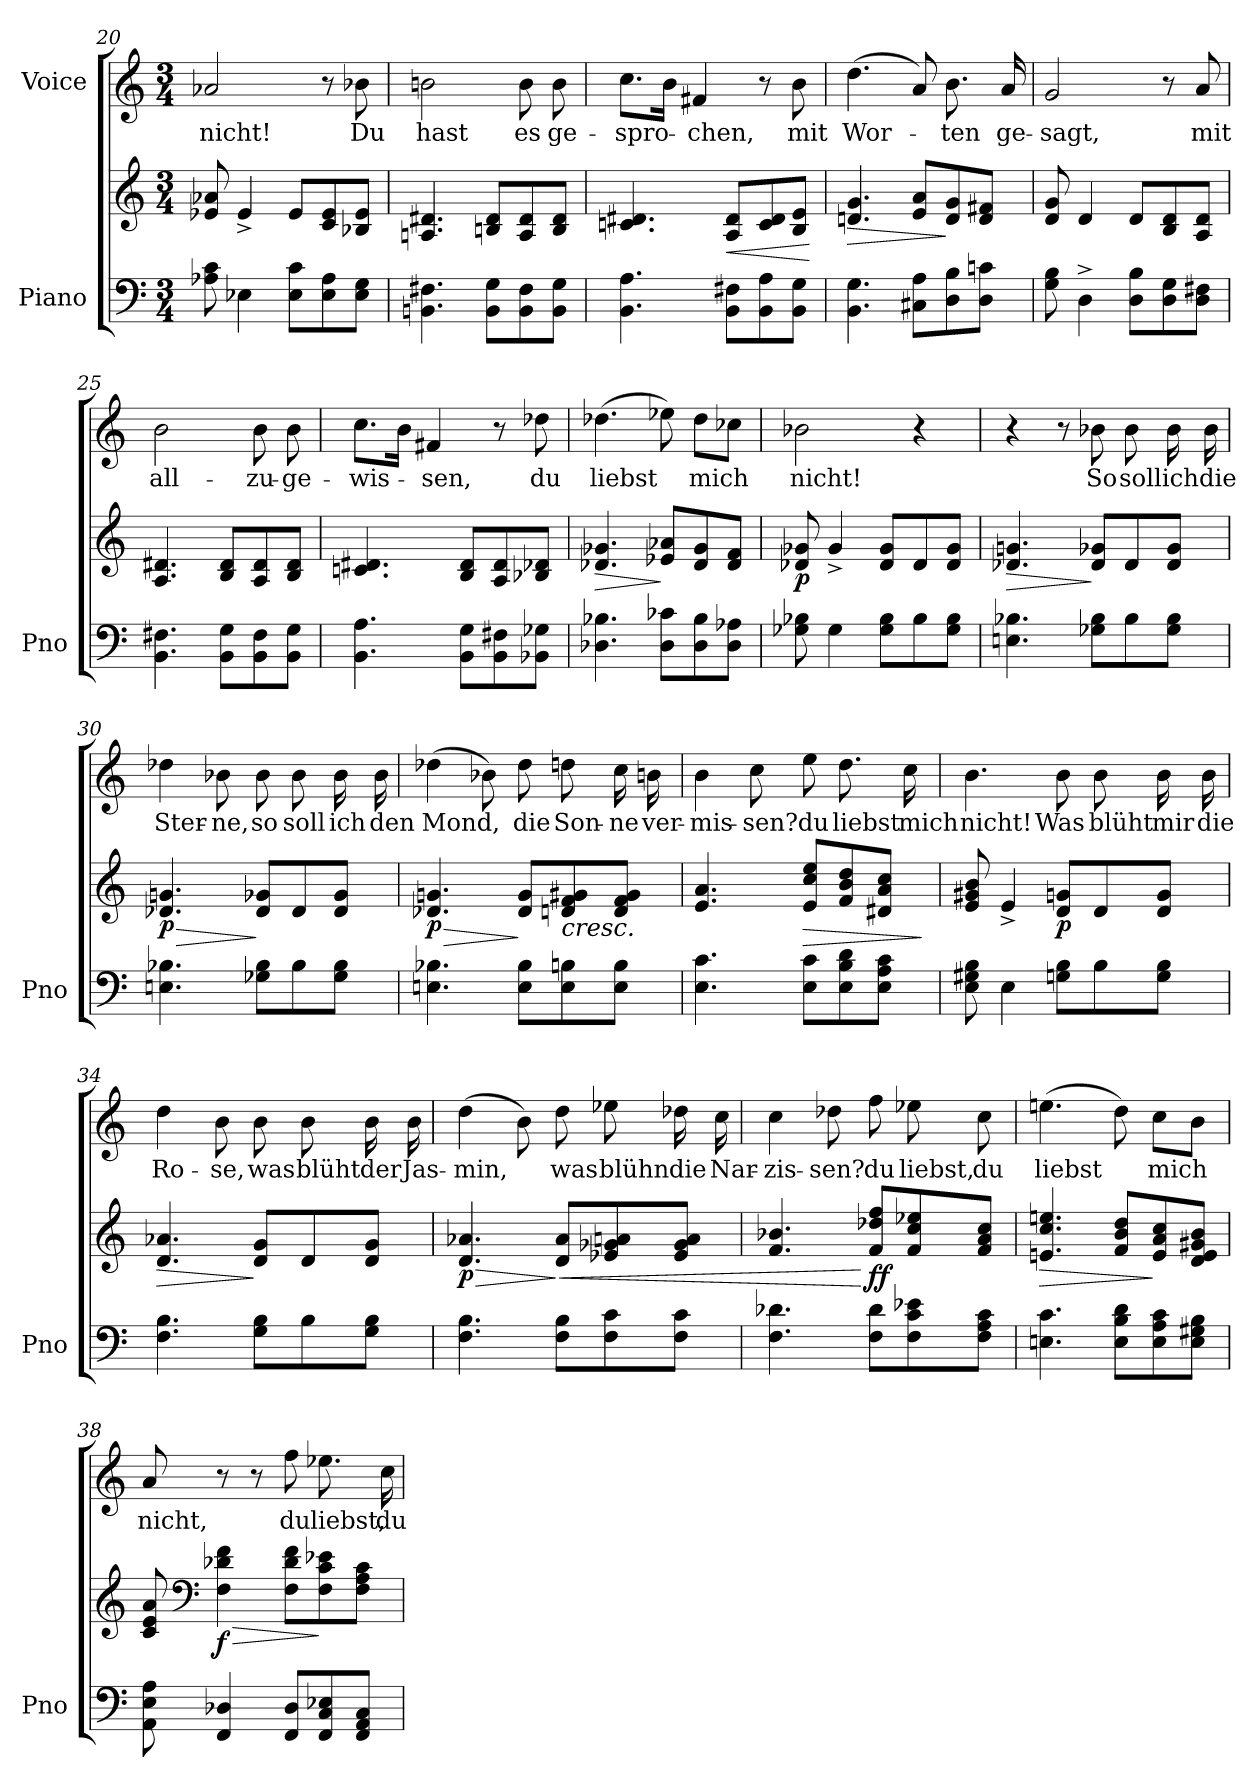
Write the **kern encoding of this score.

**kern	**kern	**dynam	**kern	**text
*part2	*part2	*part2	*part1	*part1
*staff3	*staff2	*staff2/3	*staff1	*staff1
*I"Piano	*	*	*I"Voice	*
*I'Pno	*	*	*	*
*clefF4	*clefG2	*	*clefG2	*
*k[]	*k[]	*	*k[]	*
*M3/4	*M3/4	*	*M3/4	*
=20	=20	=20	=20	=20
!	!	!	!	!LO:LY:b
8A-X\ 8c\	8e-X/ 8a-X/	.	2a-X/	nicht!
4E-X\	4e-^/	.	.	.
8E-\ 8c\L	8e-/L	.	.	.
8E-\ 8A-\	8c/ 8e-/	.	8r	.
!	!	!	!	!LO:LY:b
8E-\ 8G\J	8B-X/ 8e-/J	.	8b-X\	Du
!!LO:LB:g=z
=21	=21	=21	=21	=21
!	!	!	!	!LO:LY:b
4.BBn\ 4.F#X\	4.An/ 4.d#X/	.	2bn\	hast
8BB\ 8G\L	8Bn/ 8d#/L	.	.	.
!	!	!	!	!LO:LY:b
8BB\ 8F#\	8A/ 8d#/	.	8b\	es
!	!	!	!	!LO:LY:b
8BB\ 8G\J	8B/ 8d#/J	.	8b\	ge-
=22	=22	=22	=22	=22
!	!	!	!	!LO:LY:b
4.BB\ 4.A\	4.cn/ 4.d#X/	.	8.cc\L	-spro-
.	.	.	16b\Jk	.
!	!	!	!	!LO:LY:b
.	.	.	4f#X/	-chen,
!	!	!LO:HP:b	!	!
8BB\ 8F#X\L	8A/ 8d#/L	<	.	.
8BB\ 8A\	8c/ 8d#/	.	8r	.
!	!	!	!	!LO:LY:b
8BB\ 8G\J	8B/ 8e/J	.	8b\	mit
.	.	[	.	.
=23	=23	=23	=23	=23
!	!	!LO:HP:b	!	!LO:LY:b
4.BB\ 4.G\	4.dn/ 4.g/	>	(>4.dd\	Wor-
8C#X\ 8A\L	8e/ 8a/L	.	8a/)	.
!	!	!	!	!LO:LY:b
8D\ 8B\	8d/ 8g/	]	8.b\	-ten
8D\ 8cn\J	8d/ 8f#X/J	.	.	.
!	!	!	!	!LO:LY:b
.	.	.	16a/	ge-
=24	=24	=24	=24	=24
!	!	!	!	!LO:LY:b
8G\ 8B\	8d/ 8g/	.	2g/	-sagt,
4D^\	4d/	.	.	.
8D\ 8B\L	8d/L	.	.	.
8D\ 8G\	8B/ 8d/	.	8r	.
!	!	!	!	!LO:LY:b
8D\ 8F#X\J	8A/ 8d/J	.	8a/	mit
=25	=25	=25	=25	=25
!	!	!	!	!LO:LY:b
4.BB\ 4.F#X\	4.A/ 4.d#X/	.	2b\	all-
8BB\ 8G\L	8B/ 8d#/L	.	.	.
!	!	!	!	!LO:LY:b
8BB\ 8F#\	8A/ 8d#/	.	8b\	-zu-
!	!	!	!	!LO:LY:b
8BB\ 8G\J	8B/ 8d#/J	.	8b\	-ge-
=26	=26	=26	=26	=26
!	!	!	!	!LO:LY:b
4.BB\ 4.A\	4.cn/ 4.d#X/	.	8.cc\L	-wis-
.	.	.	16b\Jk	.
!	!	!	!	!LO:LY:b
.	.	.	4f#X/	-sen,
8BB\ 8G\L	8B/ 8d#/L	.	.	.
8BB\ 8F#X\	8A/ 8d#/	.	8r	.
!	!	!	!	!LO:LY:b
8BB-X\ 8G-X\J	8B-X/ 8d-X/J	.	8dd-X\	du
!!LO:LB:g=z
=27	=27	=27	=27	=27
!	!	!LO:HP:b	!	!LO:LY:b
4.D-X\ 4.B-X\	4.d-X/ 4.g-X/	>	(>4.dd-X\	liebst
8D-\ 8c-X\L	8e-X/ 8a-X/L	]	8ee-X\)	.
!	!	!	!	!LO:LY:b
8D-\ 8B-\	8d-/ 8g-/	.	8dd-\L	mich
8D-\ 8A-X\J	8d-/ 8f/J	.	8cc-X\J	.
=28	=28	=28	=28	=28
!	!	!LO:DY:b	!	!LO:LY:b
8G-X\ 8B-X\	8d-X/ 8g-X/	p	2b-X\	nicht!
4G-\	4g-^/	.	.	.
8G-\ 8B-\L	8d-/ 8g-/L	.	.	.
8B-\	8d-/	.	4r	.
8G-\ 8B-\J	8d-/ 8g-/J	.	.	.
=29	=29	=29	=29	=29
!	!	!LO:HP:b	!	!
4.En\ 4.B-X\	4.d-X/ 4.gn/	>	4r	.
.	.	.	8r	.
!	!	!	!	!LO:LY:b
8G-X\ 8B-\L	8d-/ 8g-X/L	]	8b-X\	So
!	!	!	!	!LO:LY:b
8B-\	8d-/	.	8b-\	soll
!	!	!	!	!LO:LY:b
8G-\ 8B-\J	8d-/ 8g-/J	.	16b-\	ich
!	!	!	!	!LO:LY:b
.	.	.	16b-\	die
=30	=30	=30	=30	=30
!	!	!LO:HP:b	!	!LO:LY:b
!	!	!LO:DY:n=1:b	!	!
4.En\ 4.B-X\	4.d-X/ 4.gn/	> p	4dd-X\	Ster-
!	!	!	!	!LO:LY:b
.	.	.	8b-X\	-ne,
!	!	!	!	!LO:LY:b
8G-X\ 8B-\L	8d-/ 8g-X/L	]	8b-\	so
!	!	!	!	!LO:LY:b
8B-\	8d-/	.	8b-\	soll
!	!	!	!	!LO:LY:b
8G-\ 8B-\J	8d-/ 8g-/J	.	16b-\	ich
!	!	!	!	!LO:LY:b
.	.	.	16b-\	den
=31	=31	=31	=31	=31
!	!	!LO:HP:b	!	!LO:LY:b
!	!	!LO:DY:n=1:b	!	!
4.En\ 4.B-X\	4.d-X/ 4.gn/	> p	(>4dd-X\	Mond,
.	.	.	8b-X\)	.
!	!	!	!	!LO:LY:b
8E\ 8B-\L	8d-/ 8g/L	]	8dd-\	die
!	!LO:TX:b:i:t=cresc.	!	!	!
!	!	!	!	!LO:LY:b
8E\ 8Bn\	8dn/ 8f/ 8g#X/	.	8ddn\	Son-
!	!	!	!	!LO:LY:b
8E\ 8B\J	8d/ 8f/ 8g#/J	.	16cc\	-ne
!	!	!	!	!LO:LY:b
.	.	.	16bn\	ver-
!!LO:PB:g=z
=32	=32	=32	=32	=32
!	!	!	!	!LO:LY:b
4.E\ 4.c\	4.e/ 4.a/	.	4b\	-mis-
!	!	!	!	!LO:LY:b
.	.	.	8cc\	-sen?
!	!	!LO:HP:b	!	!LO:LY:b
8E\ 8c\L	8e/ 8cc/ 8ee/L	>	8ee\	du
!	!	!	!	!LO:LY:b
8E\ 8B\ 8d\	8f/ 8b/ 8dd/	.	8.dd\	liebst
8E\ 8A\ 8c\J	8d#X/ 8a/ 8cc/J	.	.	.
!	!	!	!	!LO:LY:b
.	.	.	16cc\	mich
.	.	]	.	.
=33	=33	=33	=33	=33
!	!	!	!	!LO:LY:b
8E\ 8G#X\ 8B\	8e/ 8g#X/ 8b/	.	4.b\	nicht!
4E\	4e^/	.	.	.
!	!	!LO:DY:b	!	!LO:LY:b
8Gn\ 8B\L	8d/ 8gn/L	p	8b\	Was
!	!	!	!	!LO:LY:b
8B\	8d/	.	8b\	blüht
!	!	!	!	!LO:LY:b
8G\ 8B\J	8d/ 8g/J	.	16b\	mir
!	!	!	!	!LO:LY:b
.	.	.	16b\	die
=34	=34	=34	=34	=34
!	!	!LO:HP:b	!	!LO:LY:b
4.F\ 4.B\	4.d/ 4.a-X/	>	4dd\	Ro-
!	!	!	!	!LO:LY:b
.	.	.	8b\	-se,
!	!	!	!	!LO:LY:b
8G\ 8B\L	8d/ 8g/L	]	8b\	was
!	!	!	!	!LO:LY:b
8B\	8d/	.	8b\	blüht
!	!	!	!	!LO:LY:b
8G\ 8B\J	8d/ 8g/J	.	16b\	der
!	!	!	!	!LO:LY:b
.	.	.	16b\	Jas-
=35	=35	=35	=35	=35
!	!	!LO:HP:b	!	!LO:LY:b
!	!	!LO:DY:n=1:b	!	!
4.F\ 4.B\	4.d/ 4.a-X/	> p	(>4dd\	-min,
.	.	.	8b\)	.
!	!	!LO:HP:n=1:b	!	!LO:LY:b
8F\ 8B\L	8d/ 8a-/L	] <	8dd\	was
!	!	!	!	!LO:LY:b
8F\ 8c\	8e-X/ 8g-X/ 8an/	.	8ee-X\	blühn
!	!	!	!	!LO:LY:b
8F\ 8c\J	8e-/ 8g-/ 8a/J	.	16dd-X\	die
!	!	!	!	!LO:LY:b
.	.	.	16cc\	Nar-
!!LO:LB:g=z
=36	=36	=36	=36	=36
!	!	!	!	!LO:LY:b
4.F\ 4.d-X\	4.f/ 4.b-X/	.	4cc\	-zis-
!	!	!	!	!LO:LY:b
.	.	.	8dd-X\	-sen?
!	!	!LO:DY:n=1:b	!	!LO:LY:b
8F\ 8d-\L	8f/ 8dd-X/ 8ff/L	[ ff	8ff\	du
!	!	!	!	!LO:LY:b
8F\ 8c\ 8e-X\	8f/ 8cc/ 8ee-X/	.	8ee-X\	liebst,
!	!	!	!	!LO:LY:b
8F\ 8A\ 8c\J	8f/ 8a/ 8cc/J	.	8cc\	du
=37	=37	=37	=37	=37
!	!	!LO:HP:b	!	!LO:LY:b
4.En\ 4.c\	4.en/ 4.cc/ 4.een/	>	(>4.een\	liebst
8E\ 8B\ 8d\L	8f/ 8b/ 8dd/L	.	8dd\)	.
!	!	!	!	!LO:LY:b
8E\ 8A\ 8c\	8e/ 8a/ 8cc/	]	8cc\L	mich
8E\ 8G#X\ 8B\J	8d/ 8e/ 8g#X/ 8b/J	.	8b\J	.
=38	=38	=38	=38	=38
!	!	!	!	!LO:LY:b
8AA\ 8E\ 8A\	8c/ 8e/ 8a/	.	8a/	nicht,
*	*clefF4	*	*	*
!	!	!LO:HP:b	!	!
!	!	!LO:DY:n=1:b	!	!
4FF/ 4D-X/	4F\ 4d-X\ 4f\	> f	8r	.
.	.	.	8r	.
!	!	!	!	!LO:LY:b
8FF/ 8D-/L	8F\ 8d-\ 8f\L	.	8ff\	du
!	!	!	!	!LO:LY:b
8FF/ 8C/ 8E-X/	8F\ 8c\ 8e-X\	]	8.ee-X\	liebst,
8FF/ 8AA/ 8C/J	8F\ 8A\ 8c\J	.	.	.
!	!	!	!	!LO:LY:b
.	.	.	16cc\	du
=	=	=	=	=
*-	*-	*-	*-	*-
